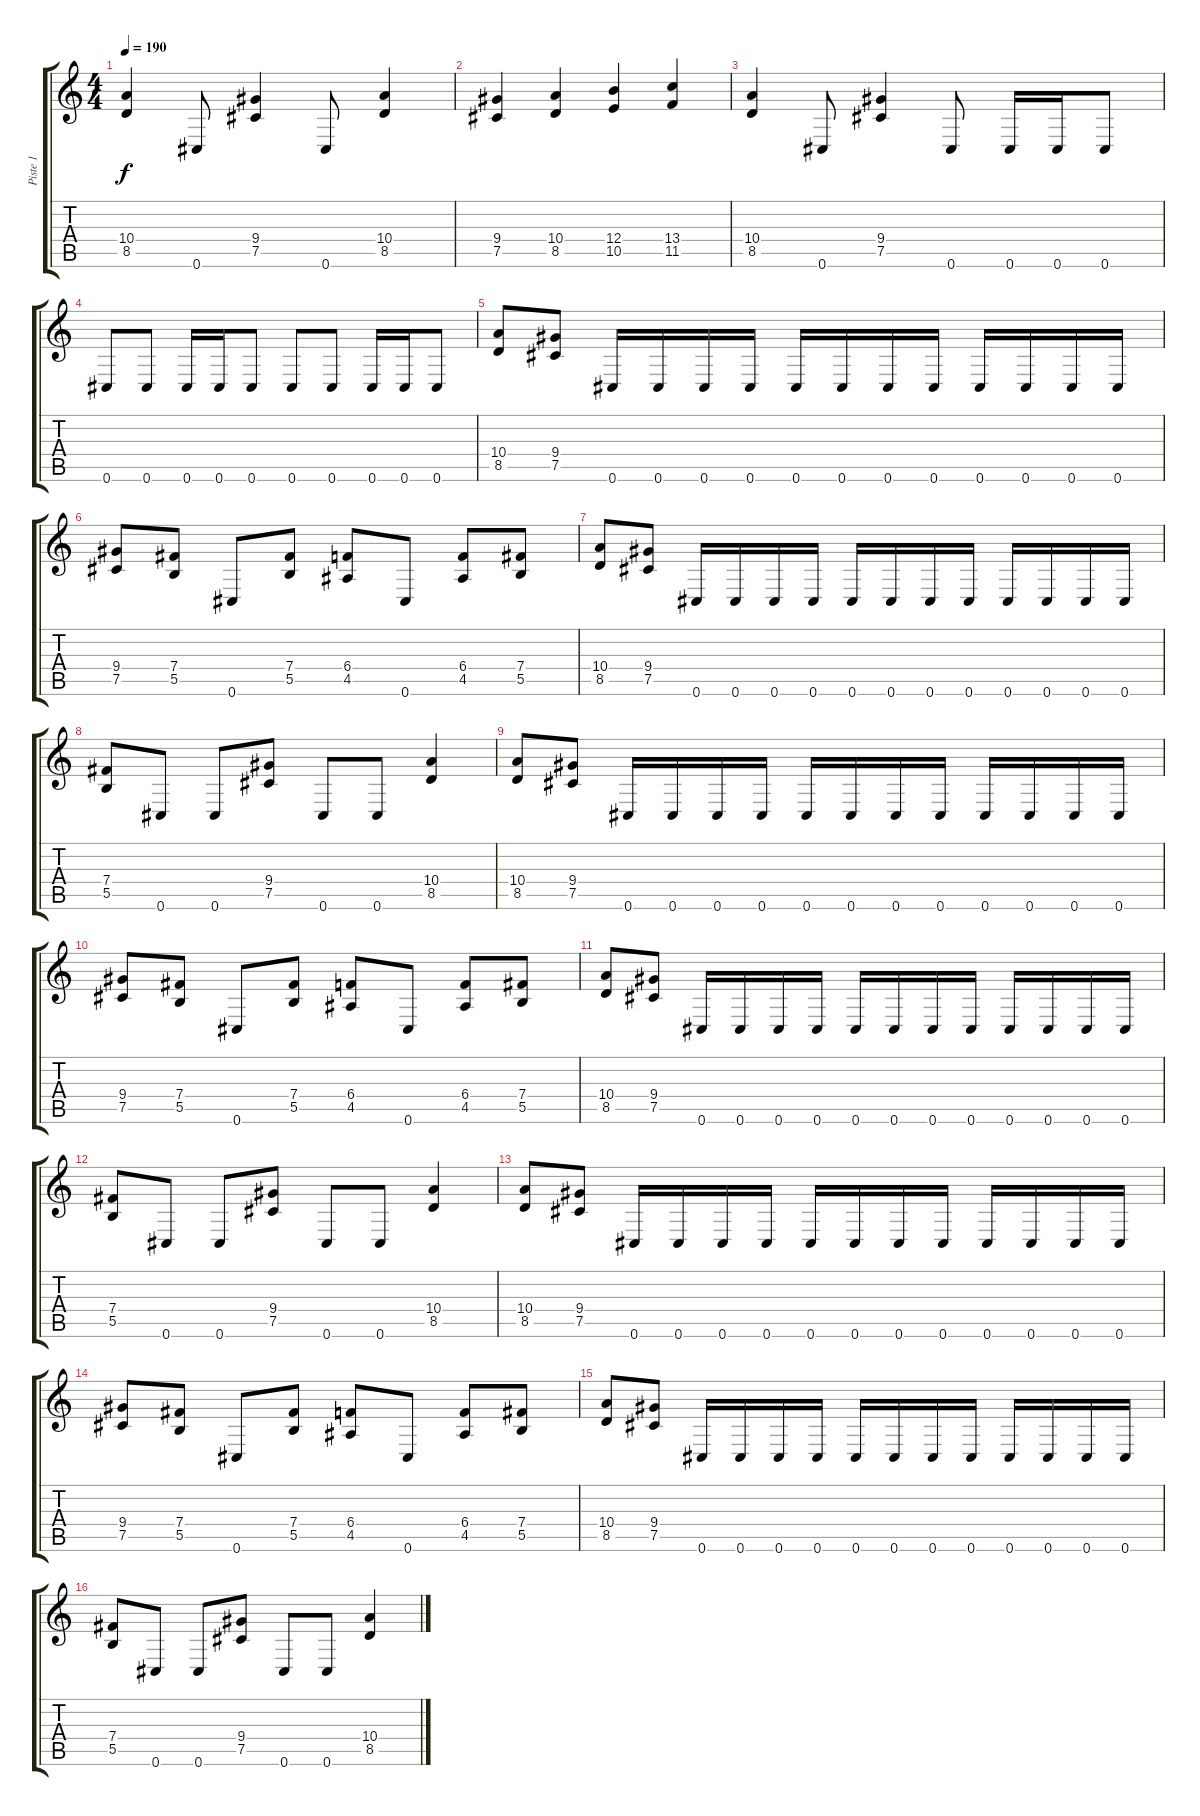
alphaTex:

\track ("Piste 1" "Piste 1") {instrument distortionguitar}
\staff {score tabs}
\tuning (Db4 Ab3 E3 B2 Gb2 Db2) {hide}
\ts (4 4)
\tempo 190
\clef g2
\ks c
(10.4 8.5).4{dy f} 0.6.8 (9.4 7.5).4 0.6.8 (10.4 8.5).4 |
(9.4 7.5).4 (10.4 8.5).4 (12.4 10.5).4 (13.4 11.5).4 |
(10.4 8.5).4 0.6.8 (9.4 7.5).4 0.6.8 0.6.16 0.6.16 0.6.8 |
0.6.8 0.6.8 0.6.16 0.6.16 0.6.8 0.6.8 0.6.8 0.6.16 0.6.16 0.6.8 |
(10.4 8.5).8 (9.4 7.5).8 0.6.16 0.6.16 0.6.16 0.6.16 0.6.16 0.6.16 0.6.16 0.6.16 0.6.16 0.6.16 0.6.16 0.6.16 |
(9.4 7.5).8 (7.4 5.5).8 0.6.8 (7.4 5.5).8 (6.4 4.5).8 0.6.8 (6.4 4.5).8 (7.4 5.5).8 |
(10.4 8.5).8 (9.4 7.5).8 0.6.16 0.6.16 0.6.16 0.6.16 0.6.16 0.6.16 0.6.16 0.6.16 0.6.16 0.6.16 0.6.16 0.6.16 |
(7.4 5.5).8 0.6.8 0.6.8 (9.4 7.5).8 0.6.8 0.6.8 (10.4 8.5).4 |
(10.4 8.5).8 (9.4 7.5).8 0.6.16 0.6.16 0.6.16 0.6.16 0.6.16 0.6.16 0.6.16 0.6.16 0.6.16 0.6.16 0.6.16 0.6.16 |
(9.4 7.5).8 (7.4 5.5).8 0.6.8 (7.4 5.5).8 (6.4 4.5).8 0.6.8 (6.4 4.5).8 (7.4 5.5).8 |
(10.4 8.5).8 (9.4 7.5).8 0.6.16 0.6.16 0.6.16 0.6.16 0.6.16 0.6.16 0.6.16 0.6.16 0.6.16 0.6.16 0.6.16 0.6.16 |
(7.4 5.5).8 0.6.8 0.6.8 (9.4 7.5).8 0.6.8 0.6.8 (10.4 8.5).4 |
(10.4 8.5).8 (9.4 7.5).8 0.6.16 0.6.16 0.6.16 0.6.16 0.6.16 0.6.16 0.6.16 0.6.16 0.6.16 0.6.16 0.6.16 0.6.16 |
(9.4 7.5).8 (7.4 5.5).8 0.6.8 (7.4 5.5).8 (6.4 4.5).8 0.6.8 (6.4 4.5).8 (7.4 5.5).8 |
(10.4 8.5).8 (9.4 7.5).8 0.6.16 0.6.16 0.6.16 0.6.16 0.6.16 0.6.16 0.6.16 0.6.16 0.6.16 0.6.16 0.6.16 0.6.16 |
(7.4 5.5).8 0.6.8 0.6.8 (9.4 7.5).8 0.6.8 0.6.8 (10.4 8.5).4
